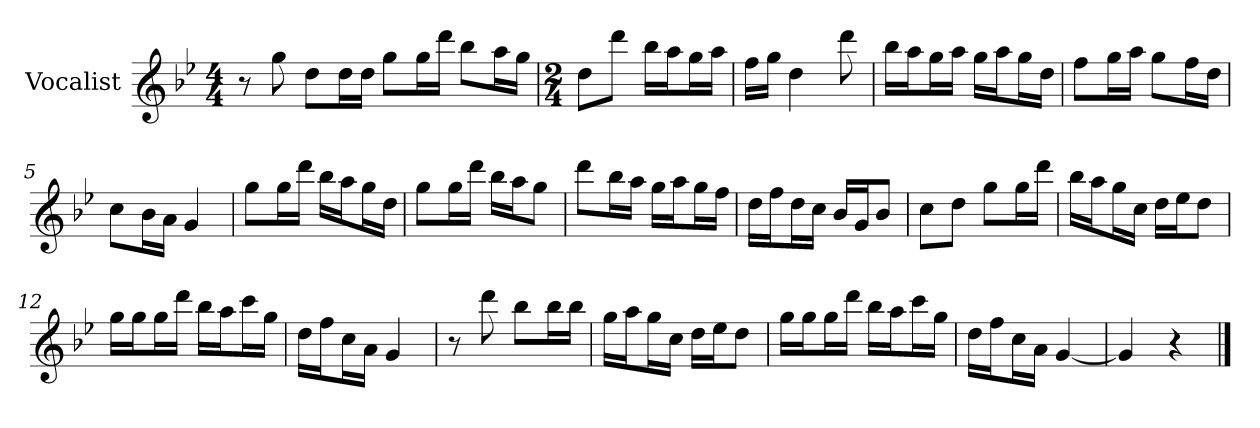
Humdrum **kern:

**kern
*part1
*staff1
*I"Vocalist
*k[b-e-]
*B-:
*M4/4
=
8r
8gg
8ddL
16ddL
16ddJJ
8ggL
16ggL
16dddJJ
8bb-L
16aaL
16ggJJ
=1
*M2/4
8ddL
8dddJ
16bb-LL
16aaJ
16ggL
16aaJJ
=2
16ffLL
16ggJJ
4dd
8ddd
=3
16bb-LL
16aaJ
16ggL
16aaJJ
16ggLL
16aaJ
16ggL
16ddJJ
=4
8ffL
16ggL
16aaJJ
8ggL
16ffL
16ddJJ
=5
8ccL
16b-L
16aJJ
4g
=6
8ggL
16ggL
16dddJJ
16bb-LL
16aaJ
16ggL
16ddJJ
=7
8ggL
16ggL
16dddJJ
16bb-LL
16aaJ
8ggJ
=8
8dddL
16bb-L
16aaJJ
16ggLL
16aaJ
16ggL
16ffJJ
=9
16ddLL
16ffJ
16ddL
16ccJJ
16b-LL
16gJ
8b-J
=10
8ccL
8ddJ
8ggL
16ggL
16dddJJ
=11
16bb-LL
16aaJ
16ggL
16ccJJ
16ddLL
16ee-J
8ddJ
=12
16ggLL
16ggJ
16ggL
16dddJJ
16bb-LL
16aaJ
16cccL
16ggJJ
=13
16ddLL
16ffJ
16ccL
16aJJ
4g
=14
8r
8ddd
8bb-L
16bb-L
16bb-JJ
=15
16ggLL
16aaJ
16ggL
16ccJJ
16ddLL
16ee-J
8ddJ
=16
16ggLL
16ggJ
16ggL
16dddJJ
16bb-LL
16aaJ
16cccL
16ggJJ
=17
16ddLL
16ffJ
16ccL
16aJJ
[4g
=18
4g]
4r
==
*-
